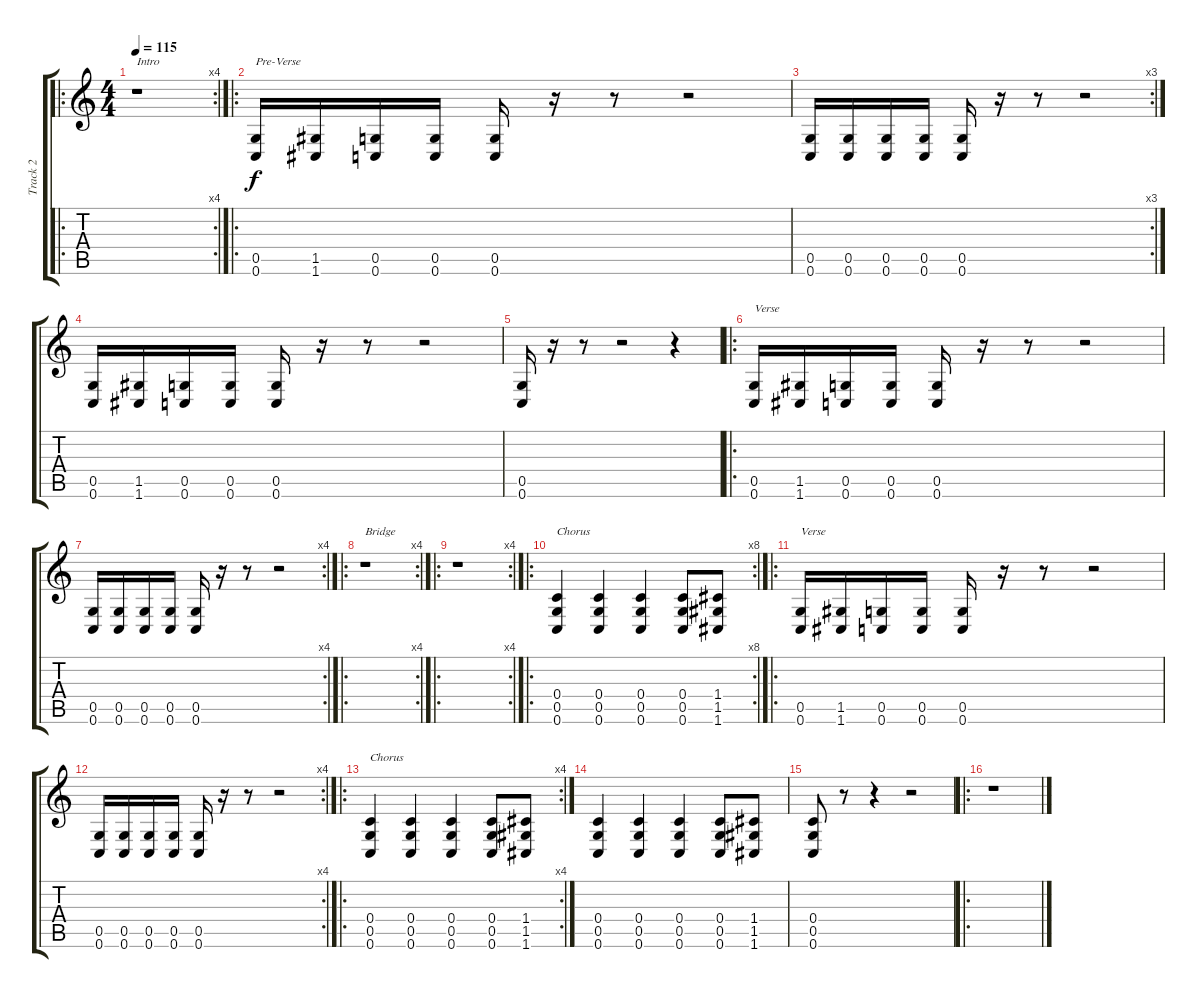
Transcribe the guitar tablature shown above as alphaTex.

\track ("Track 2" "Track 2") {instrument distortionguitar}
\staff {score tabs}
\tuning (D4 A3 F3 C3 G2 C2) {hide}
\ro
\rc 4
\ts (4 4)
\tempo 115
\clef g2
\ks c
r.1{txt "Intro" dy f instrument distortionguitar} |
\ro
(0.5 0.6).16{txt "Pre-Verse"} (1.5 1.6).16 (0.5 0.6).16 (0.5 0.6).16 (0.5 0.6).16 r.16 r.8 r.2 |
\rc 3
(0.5 0.6).16 (0.5 0.6).16 (0.5 0.6).16 (0.5 0.6).16 (0.5 0.6).16 r.16 r.8 r.2 |
(0.5 0.6).16 (1.5 1.6).16 (0.5 0.6).16 (0.5 0.6).16 (0.5 0.6).16 r.16 r.8 r.2 |
(0.5 0.6).16 r.16 r.8 r.2 r.4 |
\ro
(0.5 0.6).16{txt "Verse"} (1.5 1.6).16 (0.5 0.6).16 (0.5 0.6).16 (0.5 0.6).16 r.16 r.8 r.2 |
\rc 4
(0.5 0.6).16 (0.5 0.6).16 (0.5 0.6).16 (0.5 0.6).16 (0.5 0.6).16 r.16 r.8 r.2 |
\ro
\rc 4
r.1{txt "Bridge"} |
\ro
\rc 4
r.1 |
\ro
\rc 8
(0.4 0.5 0.6).4{txt "Chorus"} (0.4 0.5 0.6).4 (0.4 0.5 0.6).4 (0.4 0.5 0.6).8 (1.4 1.5 1.6).8 |
\ro
(0.5 0.6).16{txt "Verse"} (1.5 1.6).16 (0.5 0.6).16 (0.5 0.6).16 (0.5 0.6).16 r.16 r.8 r.2 |
\rc 4
(0.5 0.6).16 (0.5 0.6).16 (0.5 0.6).16 (0.5 0.6).16 (0.5 0.6).16 r.16 r.8 r.2 |
\ro
\rc 4
(0.4 0.5 0.6).4{txt "Chorus"} (0.4 0.5 0.6).4 (0.4 0.5 0.6).4 (0.4 0.5 0.6).8 (1.4 1.5 1.6).8 |
(0.4 0.5 0.6).4 (0.4 0.5 0.6).4 (0.4 0.5 0.6).4 (0.4 0.5 0.6).8 (1.4 1.5 1.6).8 |
(0.4 0.5 0.6).8 r.8 r.4 r.2 |
\ro
r.1
